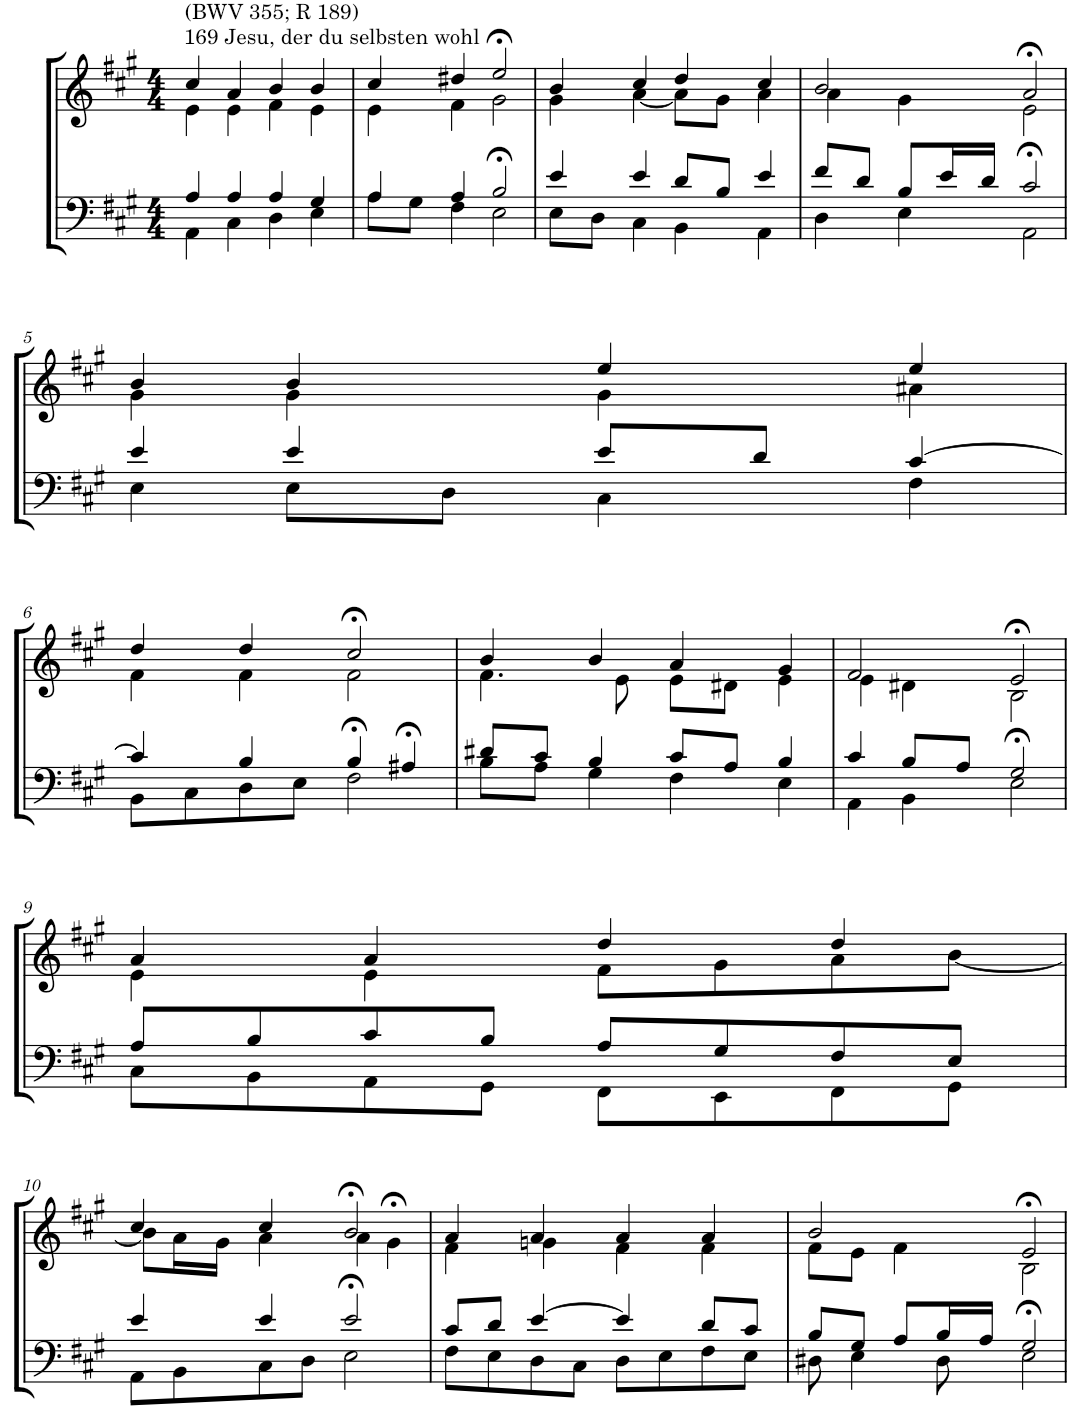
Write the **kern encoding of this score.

**kern	**kern
*part2	*part1
*staff2	*staff1
*I"Tenor/Baß	*I"Sopran/Alt
*clefF4	*clefG2
*k[f#c#g#]	*k[f#c#g#]
*M4/4	*M4/4
=1	=1
*^	*^
!	!	!LO:TX:a:t=169 Jesu, der du selbsten wohl	!
!	!	!LO:TX:a:t=(BWV 355; R 189)	!
4A/	4AA\	4cc#/	4e\
4A/	4C#\	4a/	4e\
4A/	4D\	4b/	4f#\
4G#/	4E\	4b/	4e\
=2	=2	=2	=2
4A/	8A\L	4cc#/	4e\
.	8G#\J	.	.
4A/	4F#\	4dd#X/	4f#\
2B/	2E>\	2ee>/	2g#\
=3	=3	=3	=3
4e/	8E\L	4b/	4g#\
.	8D\J	.	.
4e/	4C#\	4cc#/	[4a\
8d/L	4BB\	4dd/	8a\L]
8B/J	.	.	8g#\J
4e/	4AA\	4cc#/	4a\
=4	=4	=4	=4
8f#/L	4D\	2b/	4a\
8d/J	.	.	.
8B/L	4E\	.	4g#\
16e/L	.	.	.
16d/JJ	.	.	.
2c#/	2AA>\	2a>/	2e\
!!LO:LB:g=z	!!
=5	=5	=5	=5
4e/	4E\	4b/	4g#\
4e/	8E\L	4b/	4g#\
.	8D\J	.	.
8e/L	4C#\	4ee/	4g#\
8d/J	.	.	.
[4c#/	4F#\	4ee/	4a#X\
!!LO:LB:g=z	!!
=6	=6	=6	=6
4c#/]	8BB\L	4dd/	4f#\
.	8C#\	.	.
4B/	8D\	4dd/	4f#\
.	8E\J	.	.
4B/	2F#>\	2cc#>/	2f#\
4A#X>/	.	.	.
=7	=7	=7	=7
8d#X/L	8B\L	4b/	4.f#\
8c#/J	8A\J	.	.
4B/	4G#\	4b/	.
.	.	.	8e\
8c#/L	4F#\	4a/	8e\L
8A/J	.	.	8d#X\J
4B/	4E\	4g#/	4e\
=8	=8	=8	=8
4c#/	4AA\	2f#/	4e\
8B/L	4BB\	.	4d#X\
8A/J	.	.	.
2G#/	2E>\	2e>/	2B\
!!LO:LB:g=z	!!
=9	=9	=9	=9
8A/L	8C#\L	4a/	4e\
8B/	8BB\	.	.
8c#/	8AA\	4a/	4e\
8B/J	8GG#\J	.	.
8A/L	8FF#\L	4dd/	8f#\L
8G#/	8EE\	.	8g#\
8F#/	8FF#\	4dd/	8a\
8E/J	8GG#\J	.	[8b\J
!!LO:LB:g=z	!!
=10	=10	=10	=10
4e/	8AA\L	4cc#/	8b\L]
.	8BB\	.	16a\L
.	.	.	16g#\JJ
4e/	8C#\	4cc#/	4a\
.	8D\J	.	.
2e/	2E>\	2b>/	4a\
.	.	.	4g#>\
=11	=11	=11	=11
8c#/L	8F#\L	4a/	4f#\
8d/J	8E\	.	.
[4e/	8D\	4a/	4gn\
.	8C#\J	.	.
4e/]	8D\L	4a/	4f#\
.	8E\	.	.
8d/L	8F#\	4a/	4f#\
8c#/J	8E\J	.	.
=12	=12	=12	=12
8B/L	8D#X\	2b/	8f#\L
8G#/J	4E\	.	8e\J
8A/L	.	.	4f#\
16B/L	8D#\	.	.
16A/JJ	.	.	.
2G#/	2E>\	2e>/	2B\
*v	*v	*	*
*	*v	*v
=	=
*-	*-
